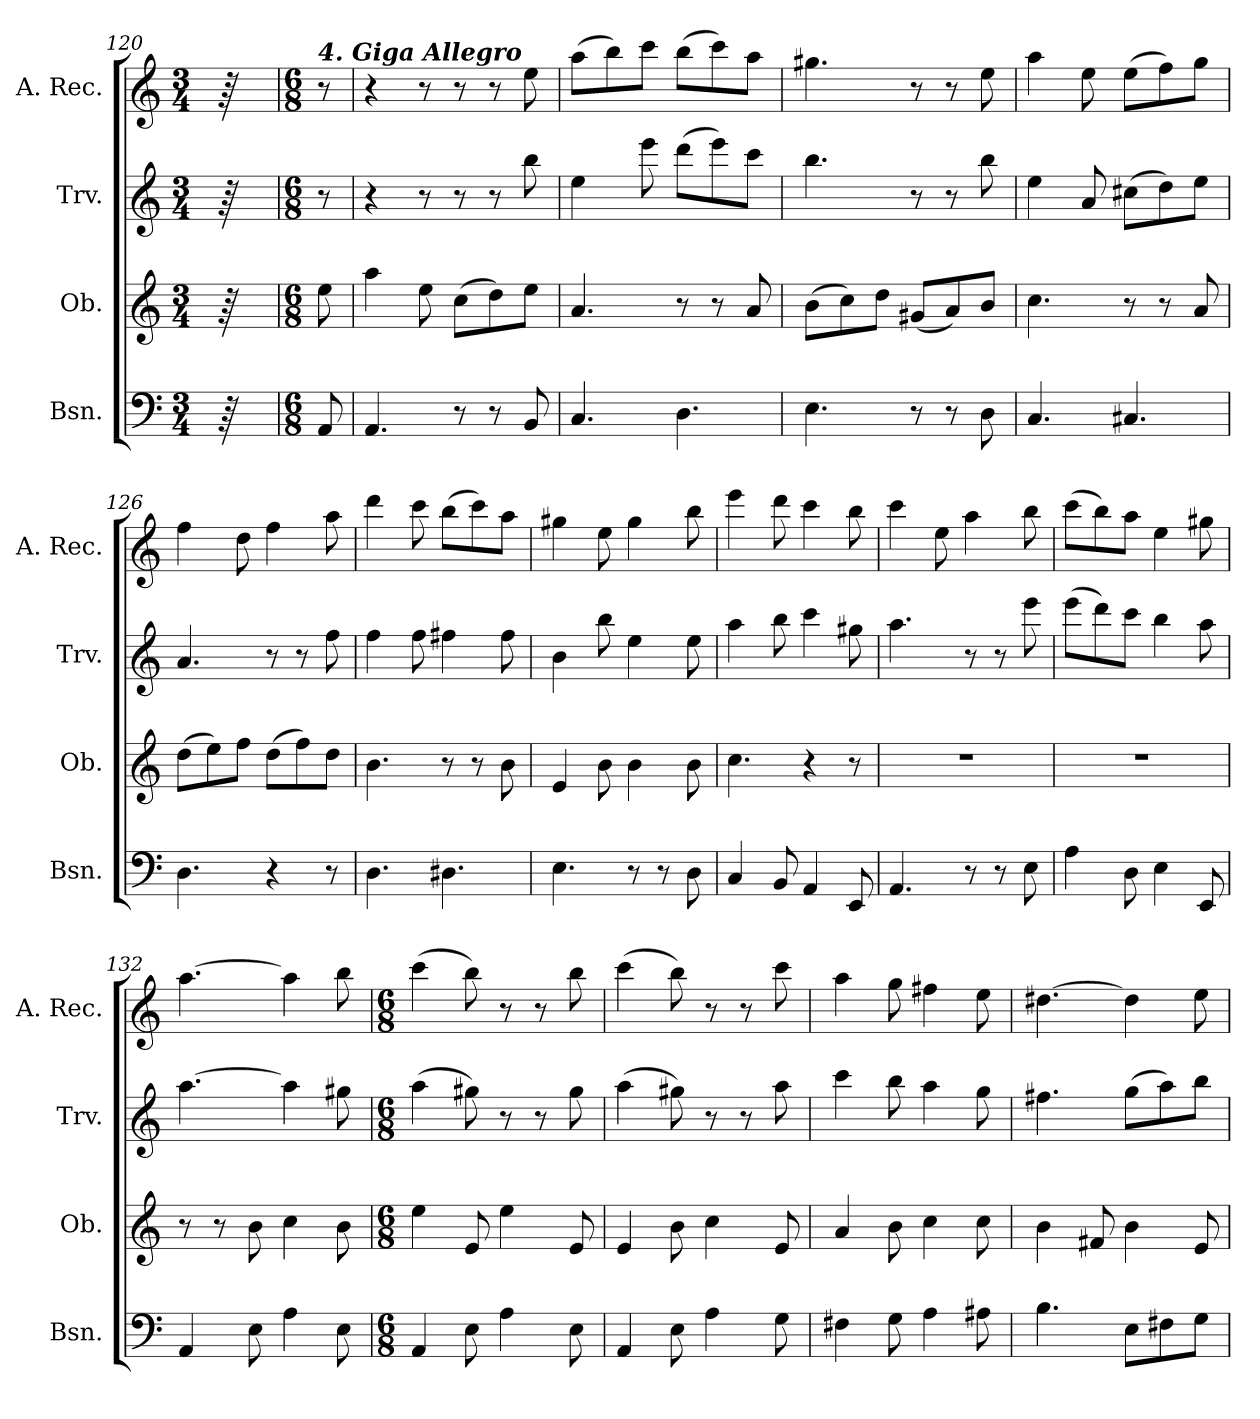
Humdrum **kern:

**kern	**kern	**kern	**kern
*part4	*part3	*part2	*part1
*staff4	*staff3	*staff2	*staff1
*I"Bsn.	*I"Ob.	*I"Trv.	*I"A. Rec.
*I'Bsn.	*I'Ob.	*I'Trv.	*I'A. Rec.
*clefF4	*clefG2	*clefG2	*clefG2
*k[]	*k[]	*k[]	*k[]
*C:	*C:	*C:	*C:
*M3/4	*M3/4	*M3/4	*M3/4
=120	=120	=120	=120
64r	64r	64r	64r
!!LO:LB:g=z
=121	=121	=121	=121
*M6/8	*M6/8	*M6/8	*M6/8
!	!	!	!LO:TX:a:Bi:t=4. Giga Allegro
8AA/	8ee\	8r	8r
=122	=122	=122	=122
4.AA/	4aa\	4r	4r
.	8ee\	8r	8r
8r	(>8cc\L	8r	8r
8r	8dd\)	8r	8r
8BB/	8ee\J	8bb\	8ee\
=123	=123	=123	=123
4.C/	4.a/	4ee\	(>8aa\L
.	.	.	8bb\)
.	.	8eee\	8ccc\J
4.D\	8r	(>8ddd\L	(>8bb\L
.	8r	8eee\)	8ccc\)
.	8a/	8ccc\J	8aa\J
=124	=124	=124	=124
4.E\	(>8b\L	4.bb\	4.gg#X\
.	8cc\)	.	.
.	8dd\J	.	.
8r	(<8g#X/L	8r	8r
8r	8a/)	8r	8r
8D\	8b/J	8bb\	8ee\
=125	=125	=125	=125
4.C/	4.cc\	4ee\	4aa\
.	.	8a/	8ee\
4.C#X/	8r	(>8cc#X\L	(>8ee\L
.	8r	8dd\)	8ff\)
.	8a/	8ee\J	8gg\J
=126	=126	=126	=126
4.D\	(>8dd\L	4.a/	4ff\
.	8ee\)	.	.
.	8ff\J	.	8dd\
4r	(>8dd\L	8r	4ff\
.	8ff\)	8r	.
8r	8dd\J	8ff\	8aa\
=127	=127	=127	=127
4.D\	4.b\	4ff\	4ddd\
.	.	8ff\	8ccc\
4.D#X\	8r	4ff#X\	(>8bb\L
.	8r	.	8ccc\)
.	8b\	8ff#\	8aa\J
=128	=128	=128	=128
4.E\	4e/	4b\	4gg#X\
.	8b\	8bb\	8ee\
8r	4b\	4ee\	4gg#\
8r	.	.	.
8D\	8b\	8ee\	8bb\
=129	=129	=129	=129
4C/	4.cc\	4aa\	4eee\
8BB/	.	8bb\	8ddd\
4AA/	4r	4ccc\	4ccc\
8EE/	8r	8gg#X\	8bb\
=130	=130	=130	=130
!	!LO:N:vis=1	!	!
4.AA/	2.r	4.aa\	4ccc\
.	.	.	8ee\
8r	.	8r	4aa\
8r	.	8r	.
8E\	.	8eee\	8bb\
=131	=131	=131	=131
!	!LO:N:vis=1	!	!
4A\	2.r	(>8eee\L	(>8ccc\L
.	.	8ddd\)	8bb\)
8D\	.	8ccc\J	8aa\J
4E\	.	4bb\	4ee\
8EE/	.	8aa\	8gg#X\
=132	=132	=132	=132
4AA/	8r	[4.aa\	[4.aa\
.	8r	.	.
8E\	8b\	.	.
4A\	4cc\	4aa\]	4aa\]
8E\	8b\	8gg#X\	8bb\
!!LO:LB:g=z
=133	=133	=133	=133
*M6/8	*M6/8	*M6/8	*M6/8
4AA/	4ee\	(>4aa\	(>4ccc\
8E\	8e/	8gg#X\)	8bb\)
4A\	4ee\	8r	8r
.	.	8r	8r
8E\	8e/	8gg#\	8bb\
=134	=134	=134	=134
4AA/	4e/	(>4aa\	(>4ccc\
8E\	8b\	8gg#X\)	8bb\)
4A\	4cc\	8r	8r
.	.	8r	8r
8G\	8e/	8aa\	8ccc\
=135	=135	=135	=135
4F#X\	4a/	4ccc\	4aa\
8G\	8b\	8bb\	8gg\
4A\	4cc\	4aa\	4ff#X\
8A#X\	8cc\	8gg\	8ee\
=136	=136	=136	=136
4.B\	4b\	4.ff#X\	[4.dd#X\
.	8f#X/	.	.
8E\L	4b\	(>8gg\L	4dd#\]
8F#X\	.	8aa\)	.
8G\J	8e/	8bb\J	8ee\
=	=	=	=
*-	*-	*-	*-
